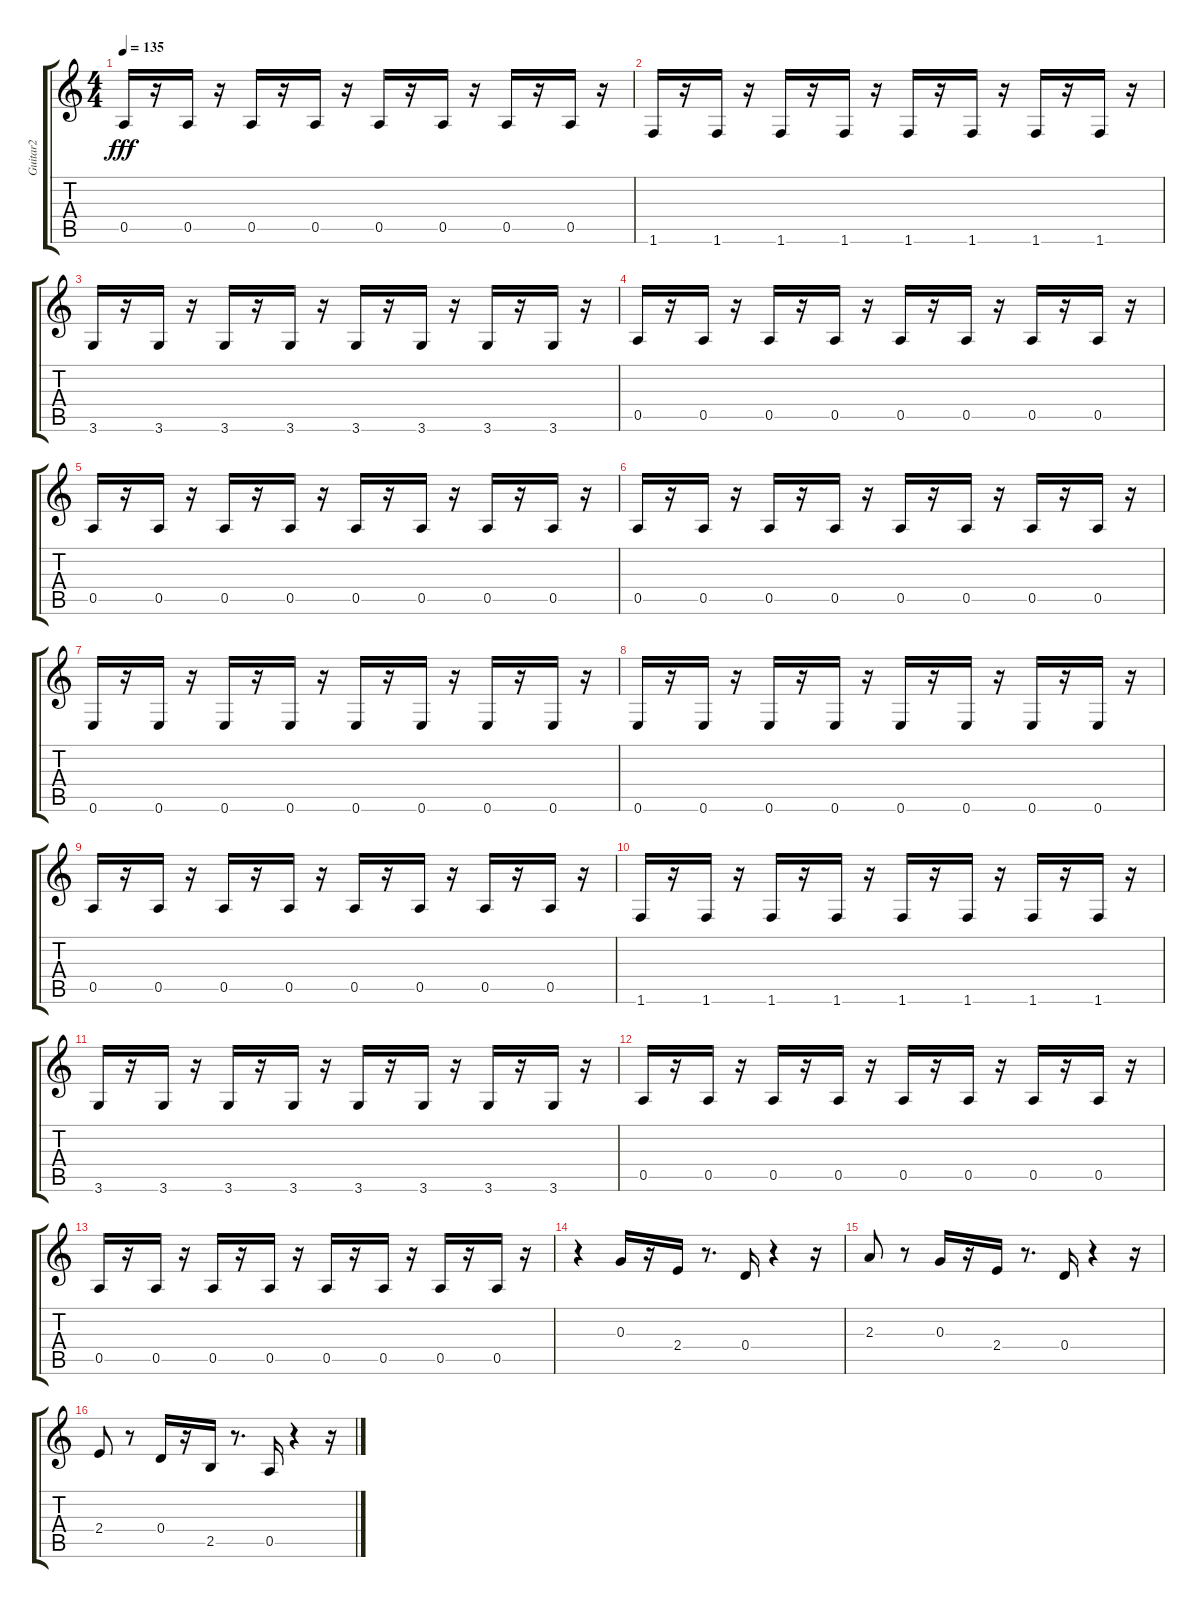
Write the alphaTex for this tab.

\track ("Guitar2" "Guitar2") {instrument electricguitarmuted}
\staff {score tabs}
\tuning (E4 B3 G3 D3 A2 E2) {hide}
\ts (4 4)
\tempo 135
\clef g2
\ks c
0.5.16{dy fff} r.16 0.5.16 r.16 0.5.16 r.16 0.5.16 r.16 0.5.16 r.16 0.5.16 r.16 0.5.16 r.16 0.5.16 r.16 |
1.6.16 r.16 1.6.16 r.16 1.6.16 r.16 1.6.16 r.16 1.6.16 r.16 1.6.16 r.16 1.6.16 r.16 1.6.16 r.16 |
3.6.16 r.16 3.6.16 r.16 3.6.16 r.16 3.6.16 r.16 3.6.16 r.16 3.6.16 r.16 3.6.16 r.16 3.6.16 r.16 |
0.5.16 r.16 0.5.16 r.16 0.5.16 r.16 0.5.16 r.16 0.5.16 r.16 0.5.16 r.16 0.5.16 r.16 0.5.16 r.16 |
0.5.16 r.16 0.5.16 r.16 0.5.16 r.16 0.5.16 r.16 0.5.16 r.16 0.5.16 r.16 0.5.16 r.16 0.5.16 r.16 |
0.5.16 r.16 0.5.16 r.16 0.5.16 r.16 0.5.16 r.16 0.5.16 r.16 0.5.16 r.16 0.5.16 r.16 0.5.16 r.16 |
0.6.16{volume 11} r.16 0.6.16 r.16 0.6.16 r.16 0.6.16 r.16 0.6.16 r.16 0.6.16 r.16 0.6.16 r.16 0.6.16 r.16 |
0.6.16 r.16 0.6.16 r.16 0.6.16 r.16 0.6.16 r.16 0.6.16 r.16 0.6.16 r.16 0.6.16 r.16 0.6.16 r.16 |
0.5.16 r.16 0.5.16 r.16 0.5.16 r.16 0.5.16 r.16 0.5.16 r.16 0.5.16 r.16 0.5.16 r.16 0.5.16 r.16 |
1.6.16 r.16 1.6.16 r.16 1.6.16 r.16 1.6.16 r.16 1.6.16 r.16 1.6.16 r.16 1.6.16 r.16 1.6.16 r.16 |
3.6.16 r.16 3.6.16 r.16 3.6.16 r.16 3.6.16 r.16 3.6.16 r.16 3.6.16 r.16 3.6.16 r.16 3.6.16 r.16 |
0.5.16 r.16 0.5.16 r.16 0.5.16 r.16 0.5.16 r.16 0.5.16 r.16 0.5.16 r.16 0.5.16 r.16 0.5.16 r.16 |
0.5.16 r.16 0.5.16 r.16 0.5.16 r.16 0.5.16 r.16 0.5.16 r.16 0.5.16 r.16 0.5.16 r.16 0.5.16 r.16 |
r.4 0.3.16{volume 9 balance 1 instrument electricguitarmuted} r.16 2.4.16 r.8{d} 0.4.16 r.4 r.16 |
2.3.8 r.8 0.3.16 r.16 2.4.16 r.8{d} 0.4.16 r.4 r.16 |
2.4.8 r.8 0.4.16 r.16 2.5.16 r.8{d} 0.5.16 r.4 r.16
